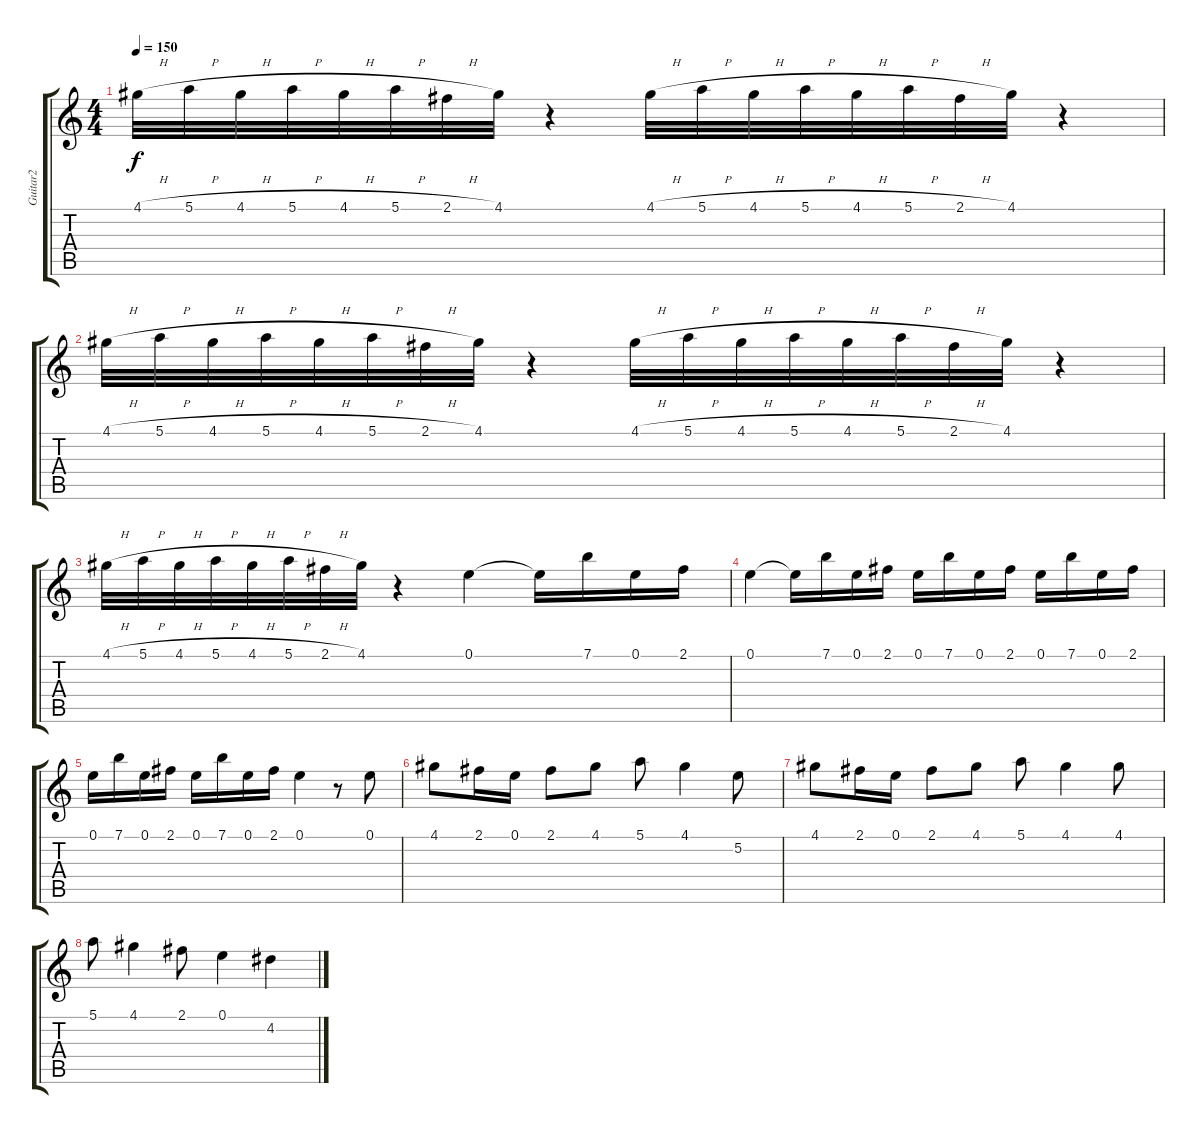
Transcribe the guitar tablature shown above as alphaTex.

\track ("Guitar2" "Guitar2") {instrument distortionguitar}
\staff {score tabs}
\tuning (E4 B3 G3 D3 A2 E2) {hide}
\ts (4 4)
\tempo 150
\clef g2
\ks c
4.1{h}.32{dy f} 5.1{h}.32 4.1{h}.32 5.1{h}.32 4.1{h}.32 5.1{h}.32 2.1{h}.32 4.1.32 r.4 4.1{h}.32 5.1{h}.32 4.1{h}.32 5.1{h}.32 4.1{h}.32 5.1{h}.32 2.1{h}.32 4.1.32 r.4 |
4.1{h}.32 5.1{h}.32 4.1{h}.32 5.1{h}.32 4.1{h}.32 5.1{h}.32 2.1{h}.32 4.1.32 r.4 4.1{h}.32 5.1{h}.32 4.1{h}.32 5.1{h}.32 4.1{h}.32 5.1{h}.32 2.1{h}.32 4.1.32 r.4 |
4.1{h}.32 5.1{h}.32 4.1{h}.32 5.1{h}.32 4.1{h}.32 5.1{h}.32 2.1{h}.32 4.1.32 r.4 0.1.4 0.1{t}.16 7.1.16 0.1.16 2.1.16 |
0.1.4 0.1{t}.16 7.1.16 0.1.16 2.1.16 0.1.16 7.1.16 0.1.16 2.1.16 0.1.16 7.1.16 0.1.16 2.1.16 |
0.1.16 7.1.16 0.1.16 2.1.16 0.1.16 7.1.16 0.1.16 2.1.16 0.1.4 r.8 0.1.8 |
4.1.8 2.1.16 0.1.16 2.1.8 4.1.8 5.1.8 4.1.4 5.2.8 |
4.1.8 2.1.16 0.1.16 2.1.8 4.1.8 5.1.8 4.1.4 4.1.8 |
5.1.8 4.1.4 2.1.8 0.1.4 4.2.4
